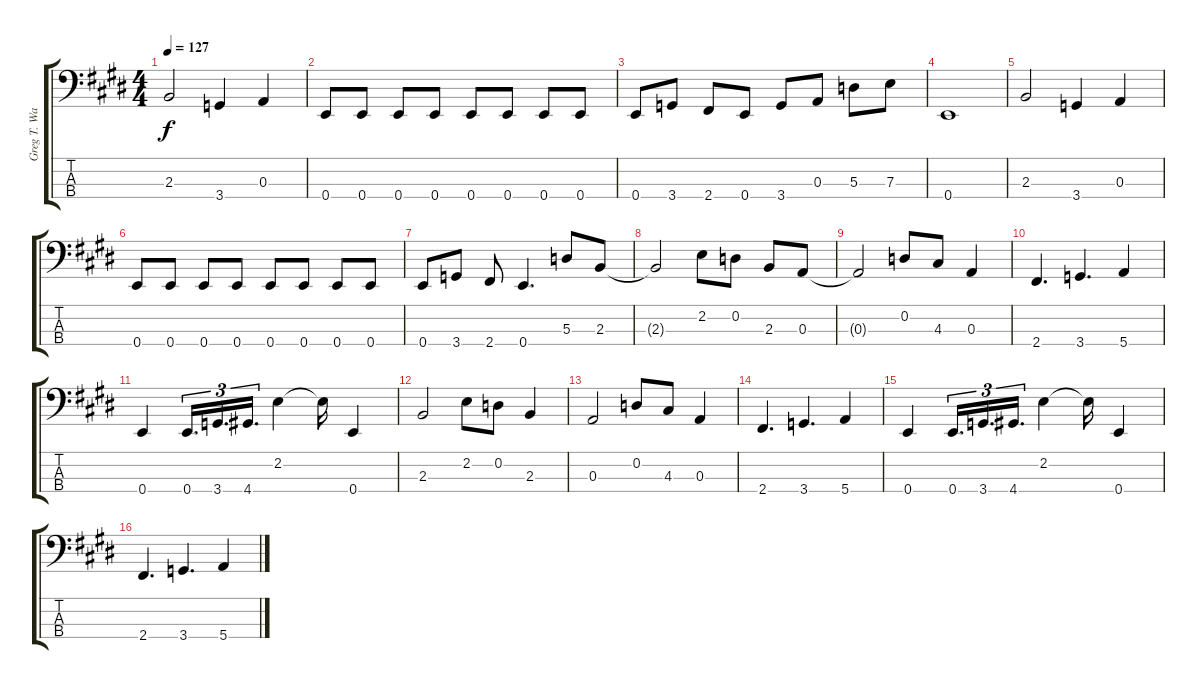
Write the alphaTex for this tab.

\track ("Greg T. Walker Bass" "Greg T. Wa") {instrument electricbassfinger}
\staff {score tabs}
\tuning (G2 D2 A1 E1) {hide}
\ts (4 4)
\tempo 127
\clef f4
\ks e
2.3.2{dy f} 3.4.4 0.3.4 |
0.4.8 0.4.8 0.4.8 0.4.8 0.4.8 0.4.8 0.4.8 0.4.8 |
0.4.8 3.4.8 2.4.8 0.4.8 3.4.8 0.3.8 5.3.8 7.3.8 |
0.4.1 |
2.3.2 3.4.4 0.3.4 |
0.4.8 0.4.8 0.4.8 0.4.8 0.4.8 0.4.8 0.4.8 0.4.8 |
0.4.8 3.4.8 2.4.8 0.4.4{d} 5.3.8 2.3.8 |
2.3{t}.2 2.2.8 0.2.8 2.3.8 0.3.8 |
0.3{t}.2 0.2.8 4.3.8 0.3.4 |
2.4.4{d} 3.4.4{d} 5.4.4 |
0.4.4 0.4.16{d tu (3 2)} 3.4.16{d tu (3 2)} 4.4.16{d tu (3 2)} 2.2.4 2.2{t}.16 0.4.4 |
2.3.2 2.2.8 0.2.8 2.3.4 |
0.3.2 0.2.8 4.3.8 0.3.4 |
2.4.4{d} 3.4.4{d} 5.4.4 |
0.4.4 0.4.16{d tu (3 2)} 3.4.16{d tu (3 2)} 4.4.16{d tu (3 2)} 2.2.4 2.2{t}.16 0.4.4 |
2.4.4{d} 3.4.4{d} 5.4.4
